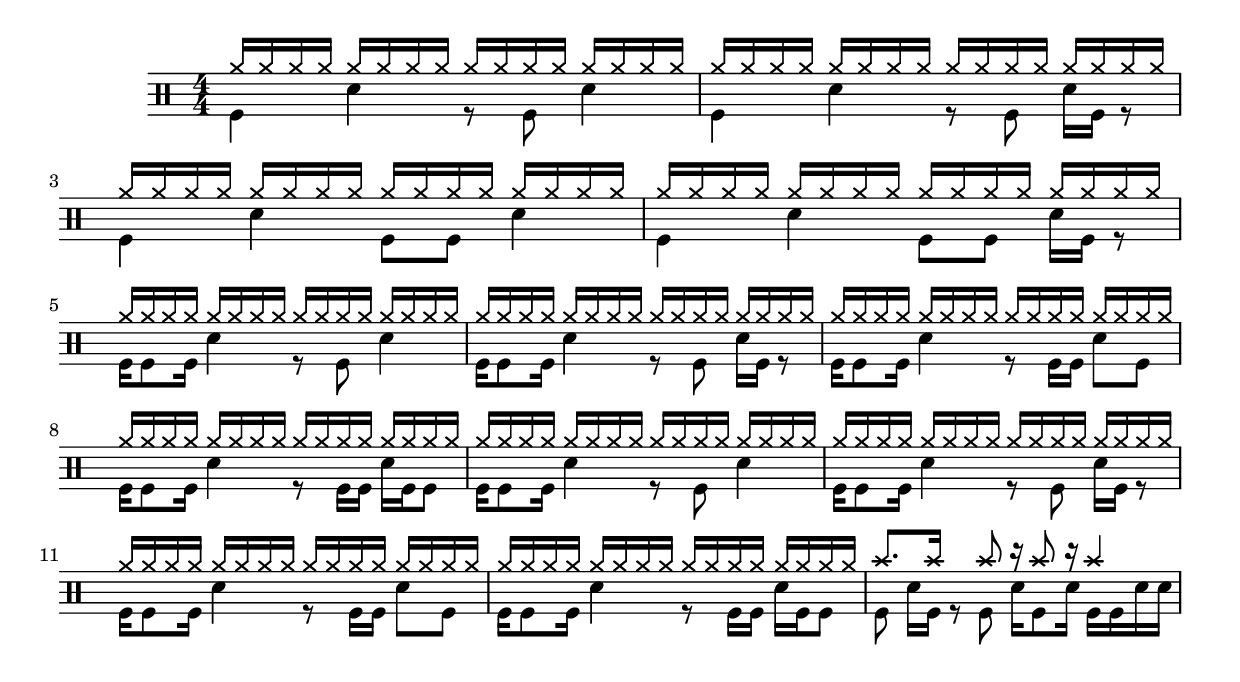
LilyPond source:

\version "2.24.0"

\include "general_def.ly"

%% ***************************************************************************
%% *********************************************************** RUSH Tom Sawyer
%% ***************************************************************************

vonehh = \drummode {
  % Customizations
  \stemUp
  \slurDown
  \numericTimeSignature
  \time 4/4

  hh16[ hh hh hh] hh16[ hh hh hh] hh16[ hh hh hh] hh16[ hh hh hh] |
  hh16[ hh hh hh] hh16[ hh hh hh] hh16[ hh hh hh] hh16[ hh hh hh] |
  hh16[ hh hh hh] hh16[ hh hh hh] hh16[ hh hh hh] hh16[ hh hh hh] |
  hh16[ hh hh hh] hh16[ hh hh hh] hh16[ hh hh hh] hh16[ hh hh hh] |
  hh16[ hh hh hh] hh16[ hh hh hh] hh16[ hh hh hh] hh16[ hh hh hh] |
  hh16[ hh hh hh] hh16[ hh hh hh] hh16[ hh hh hh] hh16[ hh hh hh] |
  hh16[ hh hh hh] hh16[ hh hh hh] hh16[ hh hh hh] hh16[ hh hh hh] |
  hh16[ hh hh hh] hh16[ hh hh hh] hh16[ hh hh hh] hh16[ hh hh hh] |
  hh16[ hh hh hh] hh16[ hh hh hh] hh16[ hh hh hh] hh16[ hh hh hh] |
  hh16[ hh hh hh] hh16[ hh hh hh] hh16[ hh hh hh] hh16[ hh hh hh] |
  hh16[ hh hh hh] hh16[ hh hh hh] hh16[ hh hh hh] hh16[ hh hh hh] |
  hh16[ hh hh hh] hh16[ hh hh hh] hh16[ hh hh hh] hh16[ hh hh hh] |
  cymc8.[ cymc16] s8 cymc8 r16 cymc8 r16 cymc4
  
}

vonemel = \drummode {
  % Customizations
  \stemDown
  \override Beam.positions = #'(-4 . -4)   %% left right

  bd4 sn4 r8 bd8 sn4 |                                  %%1
  bd4 sn4 r8 bd8 sn16[ bd16] r8 |
  bd4 sn4 bd8[ bd] sn4 |
  bd4 sn4 bd8[ bd] sn16[ bd16] r8|
  bd16[ bd8 bd16] sn4 r8 bd8 sn4 |                      %%5
  bd16[ bd8 bd16] sn4 r8 bd8 sn16[ bd16] r8 |
  bd16[ bd8 bd16] sn4 r8 bd16[ bd] sn8[ bd] |
  bd16[ bd8 bd16] sn4 r8 bd16[ bd] sn16[ bd16 bd8] |
  bd16[ bd8 bd16] sn4 r8 bd8 sn4 |                      %%9
  bd16[ bd8 bd16] sn4 r8 bd8 sn16[ bd16] r8 | 
  bd16[ bd8 bd16] sn4 r8 bd16[ bd] sn8[ bd] |
  bd16[ bd8 bd16] sn4 r8 bd16[ bd] sn16[ bd16 bd8] |
  bd8 sn16[ bd16] r8 bd8 sn16[ bd8 sn16] bd16[ bd sn sn]  
}

\score
{
  <<
    \set Score.rehearsalMarkFormatter = #format-mark-circle-numbers
    \override Score.RehearsalMark.X-offset = #0.5
    \new DrumStaff
    <<
      \set DrumStaff.drumStyleTable=#(alist->hash-table md)
      \new DrumVoice {\voiceOne \vonehh}
      \new DrumVoice {\voiceTwo \vonemel}
    >>
  >>
}